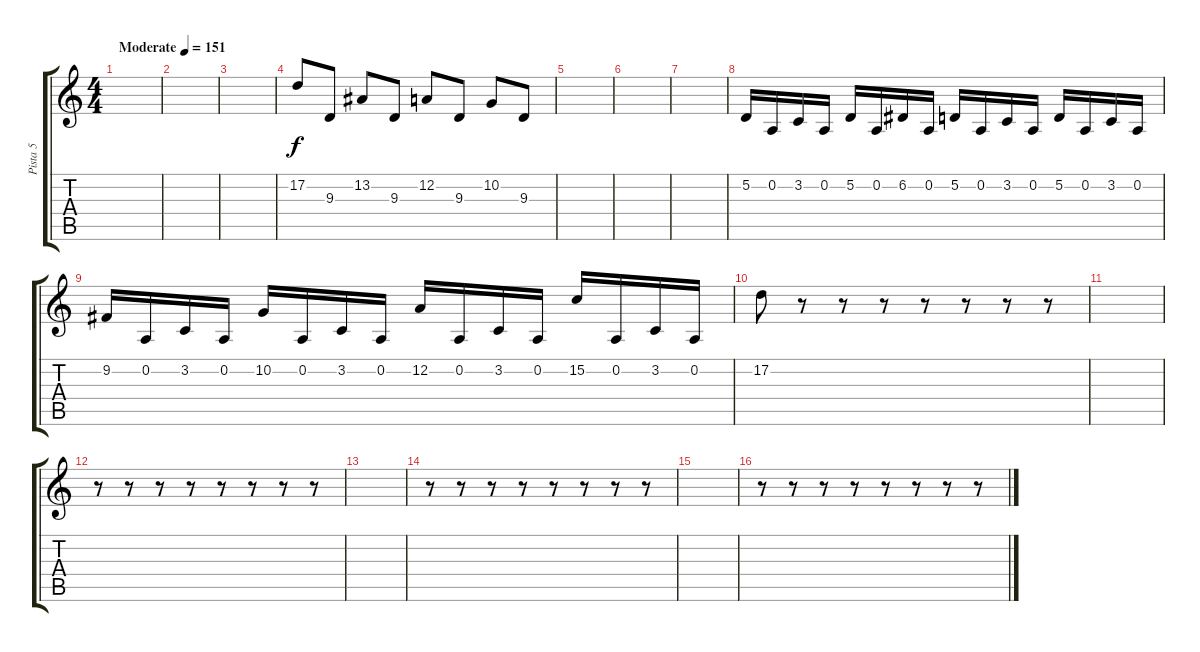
\track ("Pista 5" "Pista 5") {instrument harpsichord}
\staff {score tabs}
\tuning (D4 A3 F3 C3 G2 D2) {hide}
\ts (4 4)
\tempo (151 "Moderate")
\clef g2
\ks c
|
|
|
17.2.8{volume 16} 9.3.8 13.2.8 9.3.8 12.2.8 9.3.8 10.2.8 9.3.8 |
|
|
|
5.2.16{volume 16} 0.2.16 3.2.16 0.2.16 5.2.16 0.2.16 6.2.16 0.2.16 5.2.16 0.2.16 3.2.16 0.2.16 5.2.16 0.2.16 3.2.16 0.2.16 |
9.2.16 0.2.16 3.2.16 0.2.16 10.2.16 0.2.16 3.2.16 0.2.16 12.2.16 0.2.16 3.2.16 0.2.16 15.2.16 0.2.16 3.2.16 0.2.16 |
17.2.8 r.8 r.8 r.8 r.8 r.8 r.8 r.8 |
|
r.8 r.8 r.8 r.8 r.8 r.8 r.8 r.8 |
|
r.8 r.8 r.8 r.8 r.8 r.8 r.8 r.8 |
|
r.8 r.8 r.8 r.8 r.8 r.8 r.8 r.8
